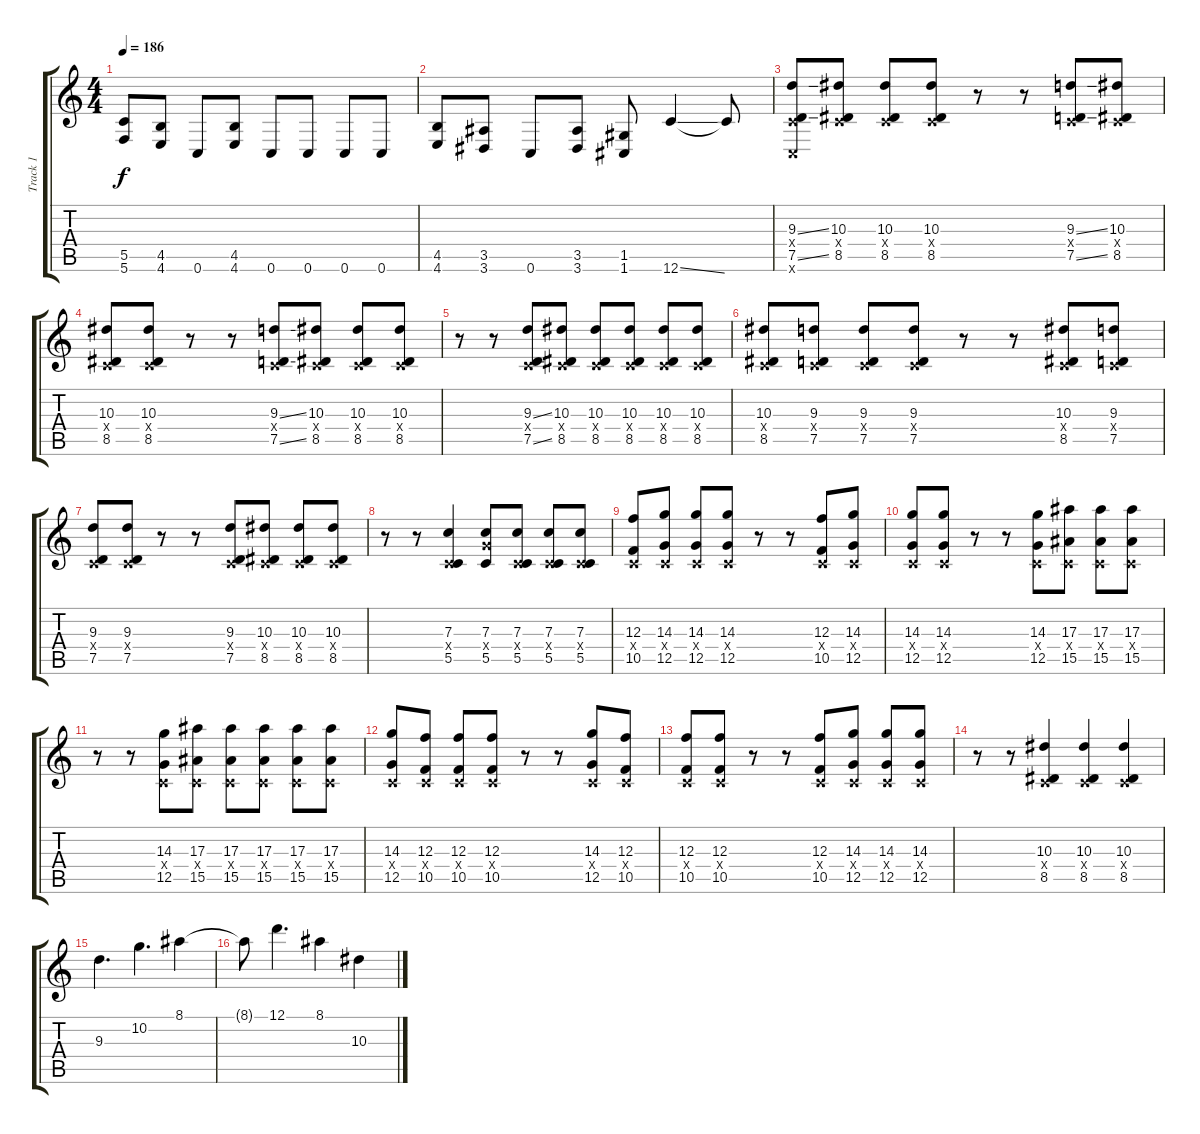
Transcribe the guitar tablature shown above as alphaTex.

\track ("Track 1" "Track 1") {instrument distortionguitar}
\staff {score tabs}
\tuning (D4 A3 F3 C3 G2 C2) {hide}
\ts (4 4)
\tempo 186
\clef g2
\ks c
(5.5 5.6).8{dy f} (4.5 4.6).8 0.6.8 (4.5 4.6).8 0.6.8 0.6.8 0.6.8 0.6.8 |
(4.5 4.6).8 (3.5 3.6).8 0.6.8 (3.5 3.6).8 (1.5 1.6).8 12.6{ss}.4{instrument distortionguitar} 12.6{t}.8 |
(9.3{ss} 0.4{x} 7.5{ss} 0.6{x}).8 (10.3 0.4{x} 8.5).8 (10.3 0.4{x} 8.5).8 (10.3 0.4{x} 8.5).8 r.8 r.8 (9.3{ss} 0.4{x} 7.5{ss}).8 (10.3 0.4{x} 8.5).8 |
(10.3 0.4{x} 8.5).8 (10.3 0.4{x} 8.5).8 r.8 r.8 (9.3{ss} 0.4{x} 7.5{ss}).8 (10.3 0.4{x} 8.5).8 (10.3 0.4{x} 8.5).8 (10.3 0.4{x} 8.5).8 |
r.8 r.8 (9.3{ss} 0.4{x} 7.5{ss}).8 (10.3 0.4{x} 8.5).8 (10.3 0.4{x} 8.5).8 (10.3 0.4{x} 8.5).8 (10.3 0.4{x} 8.5).8 (10.3 0.4{x} 8.5).8 |
(10.3 0.4{x} 8.5).8 (9.3 0.4{x} 7.5).8 (9.3 0.4{x} 7.5).8 (9.3 0.4{x} 7.5).8 r.8 r.8 (10.3 0.4{x} 8.5).8 (9.3 0.4{x} 7.5).8 |
(9.3 0.4{x} 7.5).8 (9.3 0.4{x} 7.5).8 r.8 r.8 (9.3 0.4{x} 7.5).8 (10.3 0.4{x} 8.5).8 (10.3 0.4{x} 8.5).8 (10.3 0.4{x} 8.5).8 |
r.8 r.8 (7.3 0.4{x} 5.5).4 (7.3 7.4{x} 5.5).8 (7.3 0.4{x} 5.5).8 (7.3 0.4{x} 5.5).8 (7.3 0.4{x} 5.5).8 |
(12.3 0.4{x} 10.5).8 (14.3 0.4{x} 12.5).8 (14.3 0.4{x} 12.5).8 (14.3 0.4{x} 12.5).8 r.8 r.8 (12.3 0.4{x} 10.5).8 (14.3 0.4{x} 12.5).8 |
(14.3 0.4{x} 12.5).8 (14.3 0.4{x} 12.5).8 r.8 r.8 (14.3 0.4{x} 12.5).8 (17.3 0.4{x} 15.5).8 (17.3 0.4{x} 15.5).8 (17.3 0.4{x} 15.5).8 |
r.8 r.8 (14.3 0.4{x} 12.5).8 (17.3 0.4{x} 15.5).8 (17.3 0.4{x} 15.5).8 (17.3 0.4{x} 15.5).8 (17.3 0.4{x} 15.5).8 (17.3 0.4{x} 15.5).8 |
(14.3 0.4{x} 12.5).8 (12.3 0.4{x} 10.5).8 (12.3 0.4{x} 10.5).8 (12.3 0.4{x} 10.5).8 r.8 r.8 (14.3 0.4{x} 12.5).8 (12.3 0.4{x} 10.5).8 |
(12.3 0.4{x} 10.5).8 (12.3 0.4{x} 10.5).8 r.8 r.8 (12.3 0.4{x} 10.5).8 (14.3 0.4{x} 12.5).8 (14.3 0.4{x} 12.5).8 (14.3 0.4{x} 12.5).8 |
r.8 r.8 (10.3 0.4{x} 8.5).4 (10.3 0.4{x} 8.5).4 (10.3 0.4{x} 8.5).4 |
9.3.4{d} 10.2.4{d} 8.1.4 |
8.1{t}.8 12.1.4{d} 8.1.4 10.3.4
